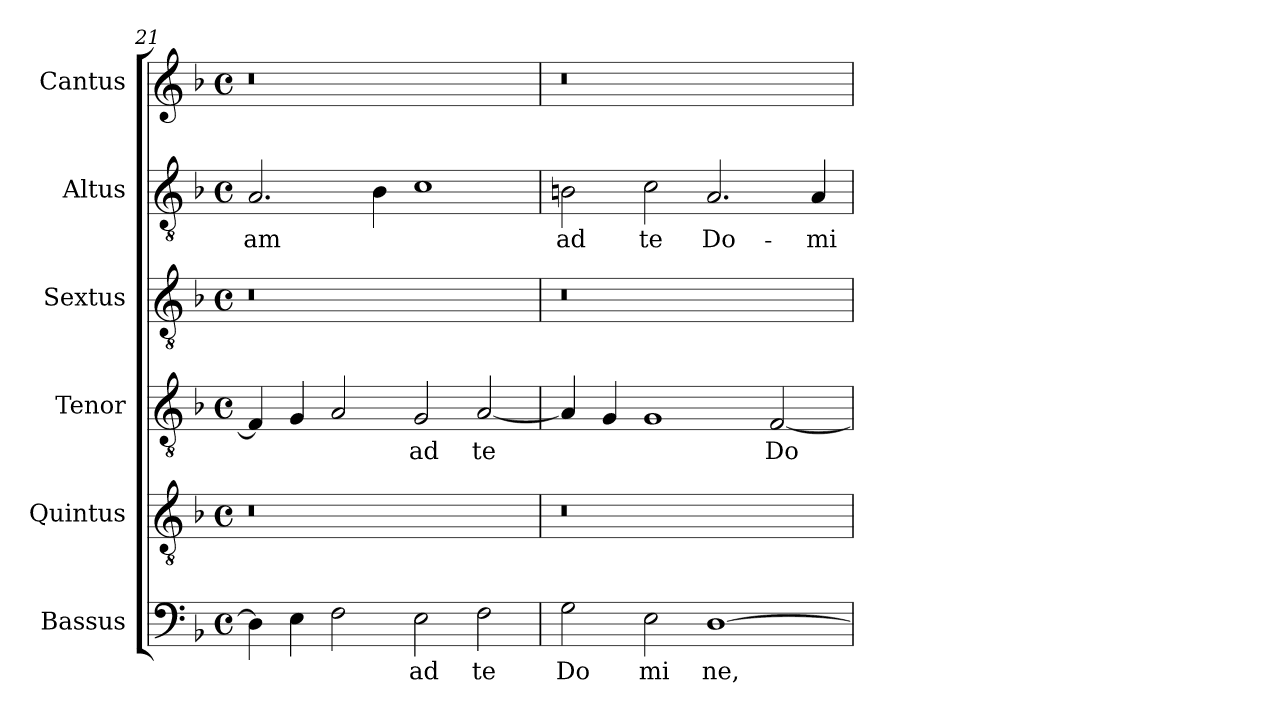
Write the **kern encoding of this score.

**kern	**text	**kern	**kern	**text	**kern	**kern	**text	**kern
*part6	*part6	*part5	*part4	*part4	*part3	*part2	*part2	*part1
*staff6	*staff6	*staff5	*staff4	*staff4	*staff3	*staff2	*staff2	*staff1
*I"Bassus	*	*I"Quintus	*I"Tenor	*	*I"Sextus	*I"Altus	*	*I"Cantus
*clefF4	*	*clefGv2	*clefGv2	*	*clefGv2	*clefGv2	*	*clefG2
*k[b-]	*	*k[b-]	*k[b-]	*	*k[b-]	*k[b-]	*	*k[b-]
*F:	*	*F:	*F:	*	*F:	*F:	*	*F:
*M4/4	*	*M4/4	*M4/4	*	*M4/4	*M4/4	*	*M4/4
*met(c)	*	*met(c)	*met(c)	*	*met(c)	*met(c)	*	*met(c)
=21	=21	=21	=21	=21	=21	=21	=21	=21
!	!	!	!	!	!	!	!LO:LY:b	!
4D\]	.	0r	4F/]	.	0r	2.A/	-am	0r
4E\	.	.	4G/	.	.	.	.	.
2F\	.	.	2A/	.	.	.	.	.
.	.	.	.	.	.	4B-\	.	.
!	!LO:LY:b:cj	!	!	!LO:LY:b:cj	!	!	!	!
2E\	ad	.	2G/	ad	.	1c	.	.
!	!LO:LY:b:cj	!	!	!LO:LY:b:cj	!	!	!	!
2F\	te	.	[<2A/	te	.	.	.	.
=22	=22	=22	=22	=22	=22	=22	=22	=22
!	!LO:LY:b:cj	!	!	!	!	!	!LO:LY:b:cj	!
2G\	Do	0r	4A/]	.	0r	2Bn\	ad	0r
.	.	.	4G/	.	.	.	.	.
!	!LO:LY:b:cj	!	!	!	!	!	!LO:LY:b:cj	!
2E\	mi	.	1G	.	.	2c\	te	.
!	!LO:LY:b:cj	!	!	!	!	!	!LO:LY:b:cj	!
[>1D	ne,	.	.	.	.	2.A/	Do-	.
!	!	!	!	!LO:LY:b	!	!	!	!
.	.	.	[<2F/	Do	.	.	.	.
!	!	!	!	!	!	!	!LO:LY:b:cj	!
.	.	.	.	.	.	4A/	-mi-	.
=	=	=	=	=	=	=	=	=
*-	*-	*-	*-	*-	*-	*-	*-	*-
